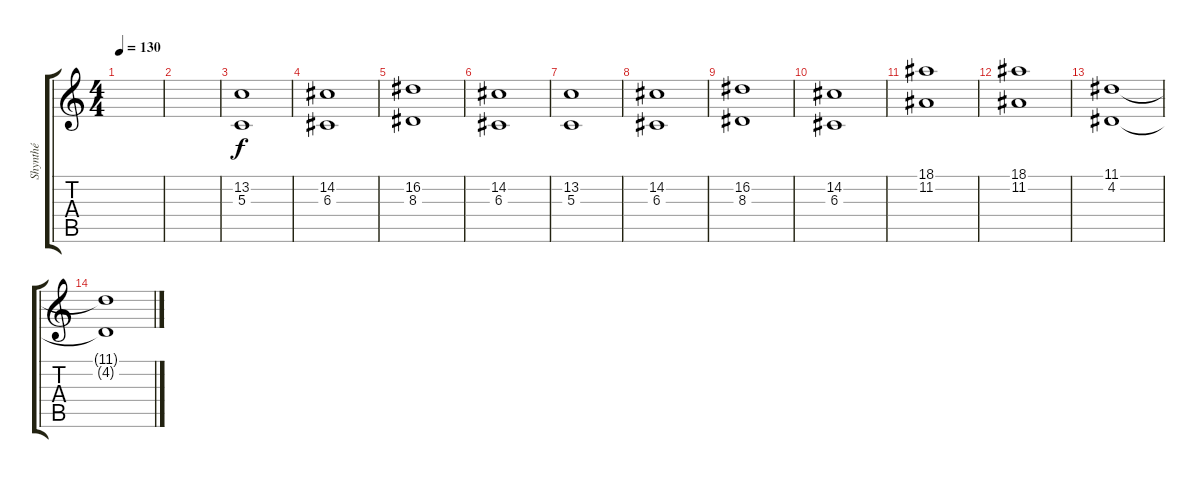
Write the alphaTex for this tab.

\track ("Shynthé" "Shynthé") {instrument stringensemble1}
\staff {score tabs}
\tuning (E4 B3 G3 D3 A2 E2) {hide}
\ts (4 4)
\tempo 130
\clef g2
\ks c
|
|
(13.2 5.3).1 |
(14.2 6.3).1 |
(16.2 8.3).1 |
(14.2 6.3).1 |
(13.2 5.3).1 |
(14.2 6.3).1 |
(16.2 8.3).1 |
(14.2 6.3).1 |
(18.1 11.2).1 |
(18.1 11.2).1 |
(11.1 4.2).1 |
(11.1{t} 4.2{t}).1
